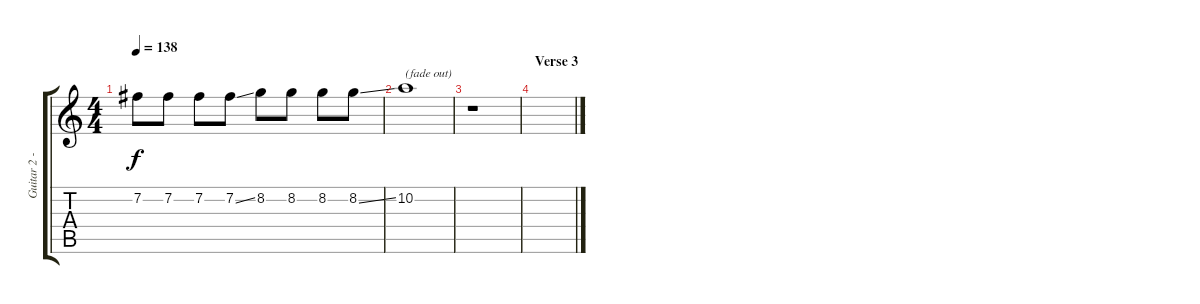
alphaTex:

\track ("Guitar 2 - lead" "Guitar 2 -") {instrument distortionguitar}
\staff {score tabs}
\tuning (E4 B3 G3 D3 A2 E2) {hide}
\ts (4 4)
\tempo 138
\clef g2
\ks c
7.2.8{dy f} 7.2.8 7.2.8 7.2{ss}.8 8.2.8 8.2.8 8.2.8 8.2{ss}.8 |
10.2.1{txt "(fade out)" volume 0} |
r.1 |
\section ("" "Verse 3")
